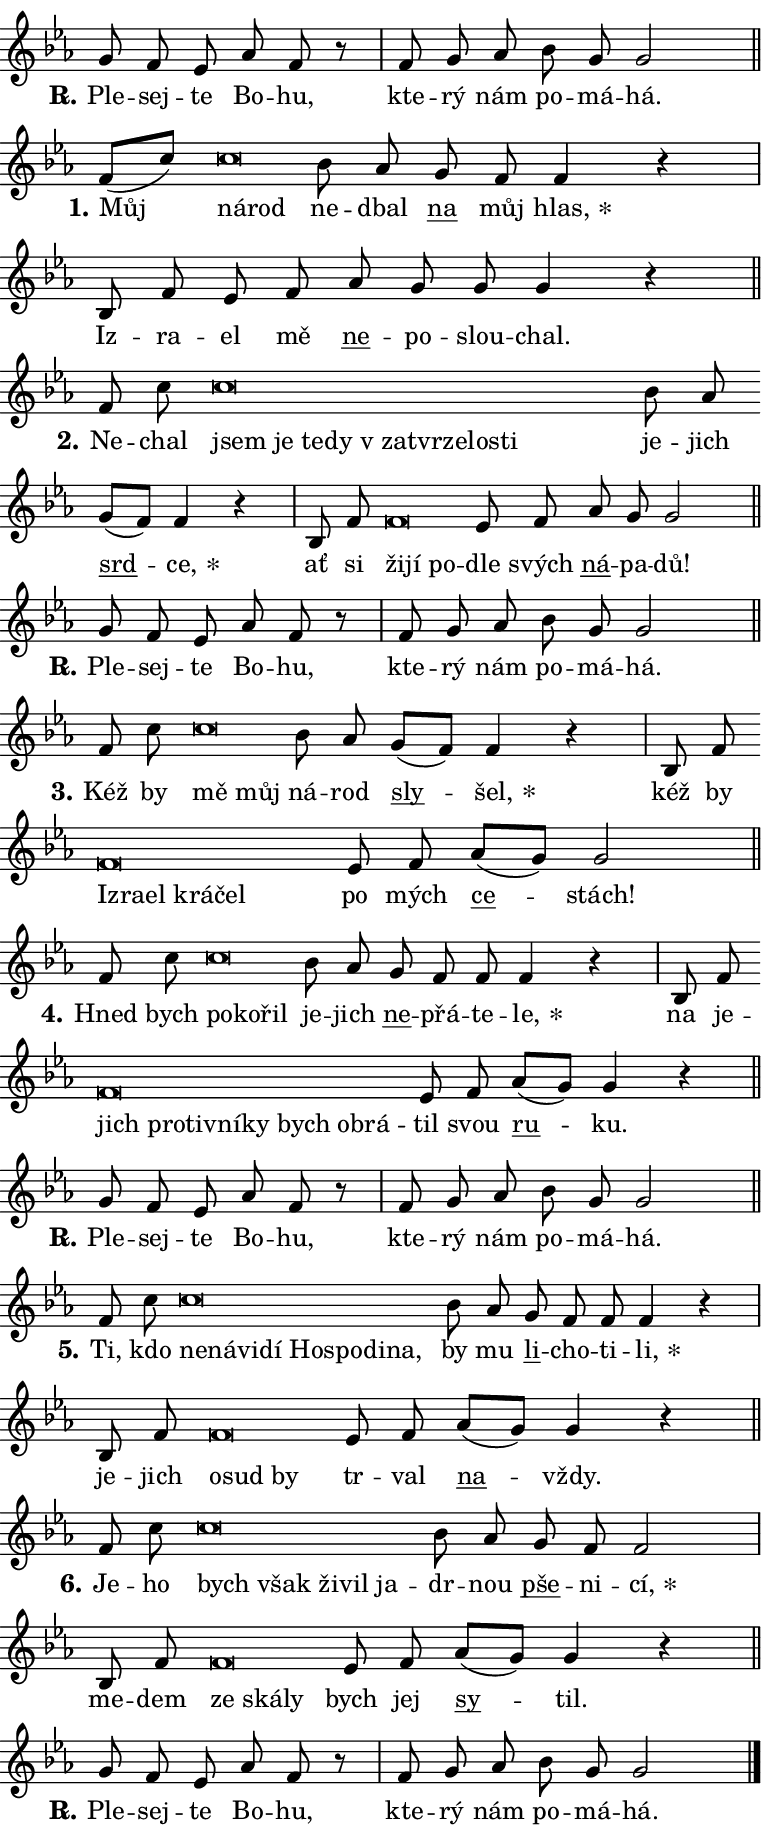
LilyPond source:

\version "2.24.0"
\header { tagline = "" }
\paper {
  indent = 0\cm
  top-margin = 0\cm
  right-margin = 0.13\cm % to fit lyric hyphens
  bottom-margin = 0\cm
  left-margin = 0\cm
  paper-width = 13\cm
  page-breaking = #ly:one-page-breaking
  system-system-spacing.basic-distance = #11
  score-system-spacing.basic-distance = #11
  ragged-last = ##f
}


%% Author: Thomas Morley
%% https://lists.gnu.org/archive/html/lilypond-user/2020-05/msg00002.html
#(define (line-position grob)
"Returns position of @var[grob} in current system:
   @code{'start}, if at first time-step
   @code{'end}, if at last time-step
   @code{'middle} otherwise
"
  (let* ((col (ly:item-get-column grob))
         (ln (ly:grob-object col 'left-neighbor))
         (rn (ly:grob-object col 'right-neighbor))
         (col-to-check-left (if (ly:grob? ln) ln col))
         (col-to-check-right (if (ly:grob? rn) rn col))
         (break-dir-left
           (and
             (ly:grob-property col-to-check-left 'non-musical #f)
             (ly:item-break-dir col-to-check-left)))
         (break-dir-right
           (and
             (ly:grob-property col-to-check-right 'non-musical #f)
             (ly:item-break-dir col-to-check-right))))
        (cond ((eqv? 1 break-dir-left) 'start)
              ((eqv? -1 break-dir-right) 'end)
              (else 'middle))))

#(define (tranparent-at-line-position vctor)
  (lambda (grob)
  "Relying on @code{line-position} select the relevant enry from @var{vctor}.
Used to determine transparency,"
    (case (line-position grob)
      ((end) (not (vector-ref vctor 0)))
      ((middle) (not (vector-ref vctor 1)))
      ((start) (not (vector-ref vctor 2))))))

noteHeadBreakVisibility =
#(define-music-function (break-visibility)(vector?)
"Makes @code{NoteHead}s transparent relying on @var{break-visibility}"
#{
  \override NoteHead.transparent =
    #(tranparent-at-line-position break-visibility)
#})

#(define delete-ledgers-for-transparent-note-heads
  (lambda (grob)
    "Reads whether a @code{NoteHead} is transparent.
If so this @code{NoteHead} is removed from @code{'note-heads} from
@var{grob}, which is supposed to be @code{LedgerLineSpanner}.
As a result ledgers are not printed for this @code{NoteHead}"
    (let* ((nhds-array (ly:grob-object grob 'note-heads))
           (nhds-list
             (if (ly:grob-array? nhds-array)
                 (ly:grob-array->list nhds-array)
                 '()))
           ;; Relies on the transparent-property being done before
           ;; Staff.LedgerLineSpanner.after-line-breaking is executed.
           ;; This is fragile ...
           (to-keep
             (remove
               (lambda (nhd)
                 (ly:grob-property nhd 'transparent #f))
               nhds-list)))
      ;; TODO find a better method to iterate over grob-arrays, similiar
      ;; to filter/remove etc for lists
      ;; For now rebuilt from scratch
      (set! (ly:grob-object grob 'note-heads)  '())
      (for-each
        (lambda (nhd)
          (ly:pointer-group-interface::add-grob grob 'note-heads nhd))
        to-keep))))

squashNotes = {
  \override NoteHead.X-extent = #'(-0.2 . 0.2)
  \override NoteHead.Y-extent = #'(-0.75 . 0)
  \override NoteHead.stencil =
    #(lambda (grob)
       (let ((pos (ly:grob-property grob 'staff-position)))
         (begin
           (if (< pos -7) (display "ERROR: Lower brevis then expected\n") (display ""))
           (if (<= pos -6) ly:text-interface::print ly:note-head::print))))
}
unSquashNotes = {
  \revert NoteHead.X-extent
  \revert NoteHead.Y-extent
  \revert NoteHead.stencil
}

hideNotes = \noteHeadBreakVisibility #begin-of-line-visible
unHideNotes = \noteHeadBreakVisibility #all-visible

% work-around for resetting accidentals
% https://lilypond.org/doc/v2.23/Documentation/notation/displaying-rhythms#unmetered-music
cadenzaMeasure = {
  \cadenzaOff
  \partial 1024 s1024
  \cadenzaOn
}

#(define-markup-command (accent layout props text) (markup?)
  "Underline accented syllable"
  (interpret-markup layout props
    #{\markup \override #'(offset . 4.3) \underline { #text }#}))

responsum = \markup \concat {
  "R" \hspace #-1.05 \path #0.1 #'((moveto 0 0.07) (lineto 0.9 0.8)) \hspace #0.05 "."
}

spaceSize = #0.6828661417322834 % exact space size for TeX Gyre Schola

\layout {
  \context {
    \Staff
    \remove "Time_signature_engraver"
    \override LedgerLineSpanner.after-line-breaking = #delete-ledgers-for-transparent-note-heads
  }
  \context {
    \Lyrics {
      \override LyricSpace.minimum-distance = \spaceSize
      \override LyricText.font-name = #"TeX Gyre Schola"
      \override LyricText.font-size = 1
      \override StanzaNumber.font-name = #"TeX Gyre Schola Bold"
      \override StanzaNumber.font-size = 1
    }
  }
  \context {
    \Score 
    \override NoteHead.text =
      #(lambda (grob) 
        (let ((pos (ly:grob-property grob 'staff-position)))
          #{\markup {
            \combine
              \halign #-0.55 \raise #(if (= pos -6) 0 0.5) \override #'(thickness . 2) \draw-line #'(3.2 . 0)
              \musicglyph "noteheads.sM1"
          }#}))
  }
}

% magnetic-lyrics.ily
%
%   written by
%     Jean Abou Samra <jean@abou-samra.fr>
%     Werner Lemberg <wl@gnu.org>
%
%   adapted by
%     Jiri Hon <jiri.hon@gmail.com>
%
% Version 2022-Apr-15

% https://www.mail-archive.com/lilypond-user@gnu.org/msg149350.html

#(define (Left_hyphen_pointer_engraver context)
   "Collect syllable-hyphen-syllable occurrences in lyrics and store
them in properties.  This engraver only looks to the left.  For
example, if the lyrics input is @code{foo -- bar}, it does the
following.

@itemize @bullet
@item
Set the @code{text} property of the @code{LyricHyphen} grob between
@q{foo} and @q{bar} to @code{foo}.

@item
Set the @code{left-hyphen} property of the @code{LyricText} grob with
text @q{foo} to the @code{LyricHyphen} grob between @q{foo} and
@q{bar}.
@end itemize

Use this auxiliary engraver in combination with the
@code{lyric-@/text::@/apply-@/magnetic-@/offset!} hook."
   (let ((hyphen #f)
         (text #f))
     (make-engraver
      (acknowledgers
       ((lyric-syllable-interface engraver grob source-engraver)
        (set! text grob)))
      (end-acknowledgers
       ((lyric-hyphen-interface engraver grob source-engraver)
        ;(when (not (grob::has-interface grob 'lyric-space-interface))
          (set! hyphen grob)));)
      ((stop-translation-timestep engraver)
       (when (and text hyphen)
         (ly:grob-set-object! text 'left-hyphen hyphen))
       (set! text #f)
       (set! hyphen #f)))))

#(define (lyric-text::apply-magnetic-offset! grob)
   "If the space between two syllables is less than the value in
property @code{LyricText@/.details@/.squash-threshold}, move the right
syllable to the left so that it gets concatenated with the left
syllable.

Use this function as a hook for
@code{LyricText@/.after-@/line-@/breaking} if the
@code{Left_@/hyphen_@/pointer_@/engraver} is active."
   (let ((hyphen (ly:grob-object grob 'left-hyphen #f)))
     (when hyphen
       (let ((left-text (ly:spanner-bound hyphen LEFT)))
         (when (grob::has-interface left-text 'lyric-syllable-interface)
           (let* ((common (ly:grob-common-refpoint grob left-text X))
                  (this-x-ext (ly:grob-extent grob common X))
                  (left-x-ext
                   (begin
                     ;; Trigger magnetism for left-text.
                     (ly:grob-property left-text 'after-line-breaking)
                     (ly:grob-extent left-text common X)))
                  ;; `delta` is the gap width between two syllables.
                  (delta (- (interval-start this-x-ext)
                            (interval-end left-x-ext)))
                  (details (ly:grob-property grob 'details))
                  (threshold (assoc-get 'squash-threshold details 0.2)))
             (when (< delta threshold)
               (let* (;; We have to manipulate the input text so that
                      ;; ligatures crossing syllable boundaries are not
                      ;; disabled.  For languages based on the Latin
                      ;; script this is essentially a beautification.
                      ;; However, for non-Western scripts it can be a
                      ;; necessity.
                      (lt (ly:grob-property left-text 'text))
                      (rt (ly:grob-property grob 'text))
                      (is-space (grob::has-interface hyphen 'lyric-space-interface))
                      (space (if is-space " " ""))
                      (extra-delta (if is-space spaceSize 0))
                      ;; Append new syllable.
                      (ltrt-space (if (and (string? lt) (string? rt))
                                (string-append lt space rt)
                                (make-concat-markup (list lt space rt))))
                      ;; Right-align `ltrt` to the right side.
                      (ltrt-space-markup (grob-interpret-markup
                               grob
                               (make-translate-markup
                                (cons (interval-length this-x-ext) 0)
                                (make-right-align-markup ltrt-space)))))
                 (begin
                   ;; Don't print `left-text`.
                   (ly:grob-set-property! left-text 'stencil #f)
                   ;; Set text and stencil (which holds all collected
                   ;; syllables so far) and shift it to the left.
                   (ly:grob-set-property! grob 'text ltrt-space)
                   (ly:grob-set-property! grob 'stencil ltrt-space-markup)
                   (ly:grob-translate-axis! grob (- (- delta extra-delta)) X))))))))))


#(define (lyric-hyphen::displace-bounds-first grob)
   ;; Make very sure this callback isn't triggered too early.
   (let ((left (ly:spanner-bound grob LEFT))
         (right (ly:spanner-bound grob RIGHT)))
     (ly:grob-property left 'after-line-breaking)
     (ly:grob-property right 'after-line-breaking)
     (ly:lyric-hyphen::print grob)))

squashThreshold = #0.4

\layout {
  \context {
    \Lyrics
    \consists #Left_hyphen_pointer_engraver
    \override LyricText.after-line-breaking =
      #lyric-text::apply-magnetic-offset!
    \override LyricHyphen.stencil = #lyric-hyphen::displace-bounds-first
    \override LyricText.details.squash-threshold = \squashThreshold
    \override LyricHyphen.minimum-distance = 0
    \override LyricHyphen.minimum-length = \squashThreshold
  }
}

squashText = \override LyricText.details.squash-threshold = 9999
unSquashText = \override LyricText.details.squash-threshold = \squashThreshold

leftText = \override LyricText.self-alignment-X = #LEFT
unLeftText = \revert LyricText.self-alignment-X

starOffset = #(lambda (grob) 
                (let ((x_offset (ly:self-alignment-interface::aligned-on-x-parent grob)))
                  (if (= x_offset 0) 0 (+ x_offset 1.2))))

star = #(define-music-function (syllable)(string?)
"Append star separator at the end of a syllable"
#{
  \once \override LyricText.X-offset = #starOffset
  \lyricmode { \markup {
    #syllable
    \override #'((font-name . "TeX Gyre Schola Bold")) \hspace #0.2 \lower #0.65 \larger "*"
  } }
#})

starAccent = #(define-music-function (syllable)(string?)
"Append star separator at the end of a syllable and make accent"
#{
  \once \override LyricText.X-offset = #starOffset
  \lyricmode { \markup {
    \accent #syllable
    \override #'((font-name . "TeX Gyre Schola Bold")) \hspace #0.2 \lower #0.65 \larger "*"
  } }
#})

breath = #(define-music-function (syllable)(string?)
"Append breathing indicator at the end of a syllable"
#{
  \lyricmode { \markup { #syllable "+" } }
#})

optionalBreath = #(define-music-function (syllable)(string?)
"Append optional breathing indicator at the end of a syllable"
#{
  \lyricmode { \markup { #syllable "(+)" } }
#})


\score {
    <<
        \new Voice = "melody" { \cadenzaOn \key es \major \relative { g'8 f es as f r \cadenzaMeasure \bar "|" f g as \bar "" bes g g2 \cadenzaMeasure \bar "||" \break } }
        \new Lyrics \lyricsto "melody" { \lyricmode { \set stanza = \responsum
Ple -- sej -- te Bo -- hu, kte -- rý nám po -- má -- há. } }
    >>
    \layout {}
}

\score {
    <<
        \new Voice = "melody" { \cadenzaOn \key es \major \relative { f'8[( c')] \bar "" \squashNotes c\breve*1/16 \hideNotes \breve*1/16 \bar "" \unHideNotes \unSquashNotes bes8 as \bar "" g f f4 r \cadenzaMeasure \bar "|" bes,8 f'8 es8 f \bar "" as g g g4 r \cadenzaMeasure \bar "||" \break } }
        \new Lyrics \lyricsto "melody" { \lyricmode { \set stanza = "1."
Můj \leftText ná -- \squashText rod \unLeftText \unSquashText ne -- dbal \markup \accent na můj \star hlas, Iz -- ra -- el mě \markup \accent ne -- po -- slou -- chal. } }
    >>
    \layout {}
}

\score {
    <<
        \new Voice = "melody" { \cadenzaOn \key es \major \relative { f'8 c' \bar "" \squashNotes c\breve*1/16 \hideNotes \breve*1/16 \bar "" \breve*1/16 \bar "" \breve*1/16 \bar "" \breve*1/16 \bar "" \breve*1/16 \bar "" \breve*1/16 \bar "" \breve*1/16 \breve*1/16 \bar "" \unHideNotes \unSquashNotes bes8 as \bar "" g[( f)] f4 r \cadenzaMeasure \bar "|" bes,8 f' \bar "" \squashNotes f\breve*1/16 \hideNotes \breve*1/16 \breve*1/16 \bar "" \unHideNotes \unSquashNotes es8 f \bar "" as g g2 \cadenzaMeasure \bar "||" \break } }
        \new Lyrics \lyricsto "melody" { \lyricmode { \set stanza = "2."
Ne -- chal \leftText jsem \squashText je te -- dy "v za" -- tvr -- ze -- lo -- sti \unLeftText \unSquashText je -- jich \markup \accent srd -- \star ce, ať si \leftText ži -- \squashText jí po -- \unLeftText \unSquashText dle svých \markup \accent ná -- pa -- dů! } }
    >>
    \layout {}
}

\score {
    <<
        \new Voice = "melody" { \cadenzaOn \key es \major \relative { g'8 f es as f r \cadenzaMeasure \bar "|" f g as \bar "" bes g g2 \cadenzaMeasure \bar "||" \break } }
        \new Lyrics \lyricsto "melody" { \lyricmode { \set stanza = \responsum
Ple -- sej -- te Bo -- hu, kte -- rý nám po -- má -- há. } }
    >>
    \layout {}
}

\score {
    <<
        \new Voice = "melody" { \cadenzaOn \key es \major \relative { f'8 c' \bar "" \squashNotes c\breve*1/16 \hideNotes \breve*1/16 \bar "" \unHideNotes \unSquashNotes bes8 as \bar "" g[( f)] f4 r \cadenzaMeasure \bar "|" bes,8 f' \bar "" \squashNotes f\breve*1/16 \hideNotes \breve*1/16 \bar "" \breve*1/16 \bar "" \breve*1/16 \breve*1/16 \bar "" \unHideNotes \unSquashNotes es8 f \bar "" as[( g)] g2 \cadenzaMeasure \bar "||" \break } }
        \new Lyrics \lyricsto "melody" { \lyricmode { \set stanza = "3."
Kéž by \leftText mě \squashText můj \unLeftText \unSquashText ná -- rod \markup \accent sly -- \star šel, kéž by \leftText Iz -- \squashText ra -- el krá -- čel \unLeftText \unSquashText po mých \markup \accent ce -- stách! } }
    >>
    \layout {}
}

\score {
    <<
        \new Voice = "melody" { \cadenzaOn \key es \major \relative { f'8 c' \bar "" \squashNotes c\breve*1/16 \hideNotes \breve*1/16 \breve*1/16 \bar "" \unHideNotes \unSquashNotes bes8 as \bar "" g f f f4 r \cadenzaMeasure \bar "|" bes,8 f' \bar "" \squashNotes f\breve*1/16 \hideNotes \breve*1/16 \bar "" \breve*1/16 \bar "" \breve*1/16 \bar "" \breve*1/16 \bar "" \breve*1/16 \bar "" \breve*1/16 \breve*1/16 \bar "" \unHideNotes \unSquashNotes es8 f \bar "" as[( g)] g4 r \cadenzaMeasure \bar "||" \break } }
        \new Lyrics \lyricsto "melody" { \lyricmode { \set stanza = "4."
Hned bych \leftText po -- \squashText ko -- řil \unLeftText \unSquashText je -- jich \markup \accent ne -- přá -- te -- \star le, na je -- \leftText jich \squashText pro -- tiv -- ní -- ky bych ob -- rá -- \unLeftText \unSquashText til svou \markup \accent ru -- ku. } }
    >>
    \layout {}
}

\score {
    <<
        \new Voice = "melody" { \cadenzaOn \key es \major \relative { g'8 f es as f r \cadenzaMeasure \bar "|" f g as \bar "" bes g g2 \cadenzaMeasure \bar "||" \break } }
        \new Lyrics \lyricsto "melody" { \lyricmode { \set stanza = \responsum
Ple -- sej -- te Bo -- hu, kte -- rý nám po -- má -- há. } }
    >>
    \layout {}
}

\score {
    <<
        \new Voice = "melody" { \cadenzaOn \key es \major \relative { f'8 c' \bar "" \squashNotes c\breve*1/16 \hideNotes \breve*1/16 \bar "" \breve*1/16 \bar "" \breve*1/16 \bar "" \breve*1/16 \bar "" \breve*1/16 \bar "" \breve*1/16 \breve*1/16 \bar "" \unHideNotes \unSquashNotes bes8 as \bar "" g f f f4 r \cadenzaMeasure \bar "|" bes,8 f' \bar "" \squashNotes f\breve*1/16 \hideNotes \breve*1/16 \breve*1/16 \bar "" \unHideNotes \unSquashNotes es8 f \bar "" as[( g)] g4 r \cadenzaMeasure \bar "||" \break } }
        \new Lyrics \lyricsto "melody" { \lyricmode { \set stanza = "5."
Ti, kdo \leftText ne -- \squashText ná -- vi -- dí Ho -- spo -- di -- na, \unLeftText \unSquashText by mu \markup \accent li -- cho -- ti -- \star li, je -- jich \leftText o -- \squashText sud by \unLeftText \unSquashText tr -- val \markup \accent na -- vždy. } }
    >>
    \layout {}
}

\score {
    <<
        \new Voice = "melody" { \cadenzaOn \key es \major \relative { f'8 c' \bar "" \squashNotes c\breve*1/16 \hideNotes \breve*1/16 \bar "" \breve*1/16 \bar "" \breve*1/16 \breve*1/16 \bar "" \unHideNotes \unSquashNotes bes8 as \bar "" g f f2 \cadenzaMeasure \bar "|" bes,8 f' \bar "" \squashNotes f\breve*1/16 \hideNotes \breve*1/16 \breve*1/16 \bar "" \unHideNotes \unSquashNotes es8 f \bar "" as[( g)] g4 r \cadenzaMeasure \bar "||" \break } }
        \new Lyrics \lyricsto "melody" { \lyricmode { \set stanza = "6."
Je -- ho \leftText bych \squashText však ži -- vil ja -- \unLeftText \unSquashText dr -- nou \markup \accent pše -- ni -- \star cí, me -- dem \leftText ze \squashText ská -- ly \unLeftText \unSquashText bych jej \markup \accent sy -- til. } }
    >>
    \layout {}
}

\score {
    <<
        \new Voice = "melody" { \cadenzaOn \key es \major \relative { g'8 f es as f r \cadenzaMeasure \bar "|" f g as \bar "" bes g g2 \cadenzaMeasure \bar "||" \break } \bar "|." }
        \new Lyrics \lyricsto "melody" { \lyricmode { \set stanza = \responsum
Ple -- sej -- te Bo -- hu, kte -- rý nám po -- má -- há. } }
    >>
    \layout {}
}
